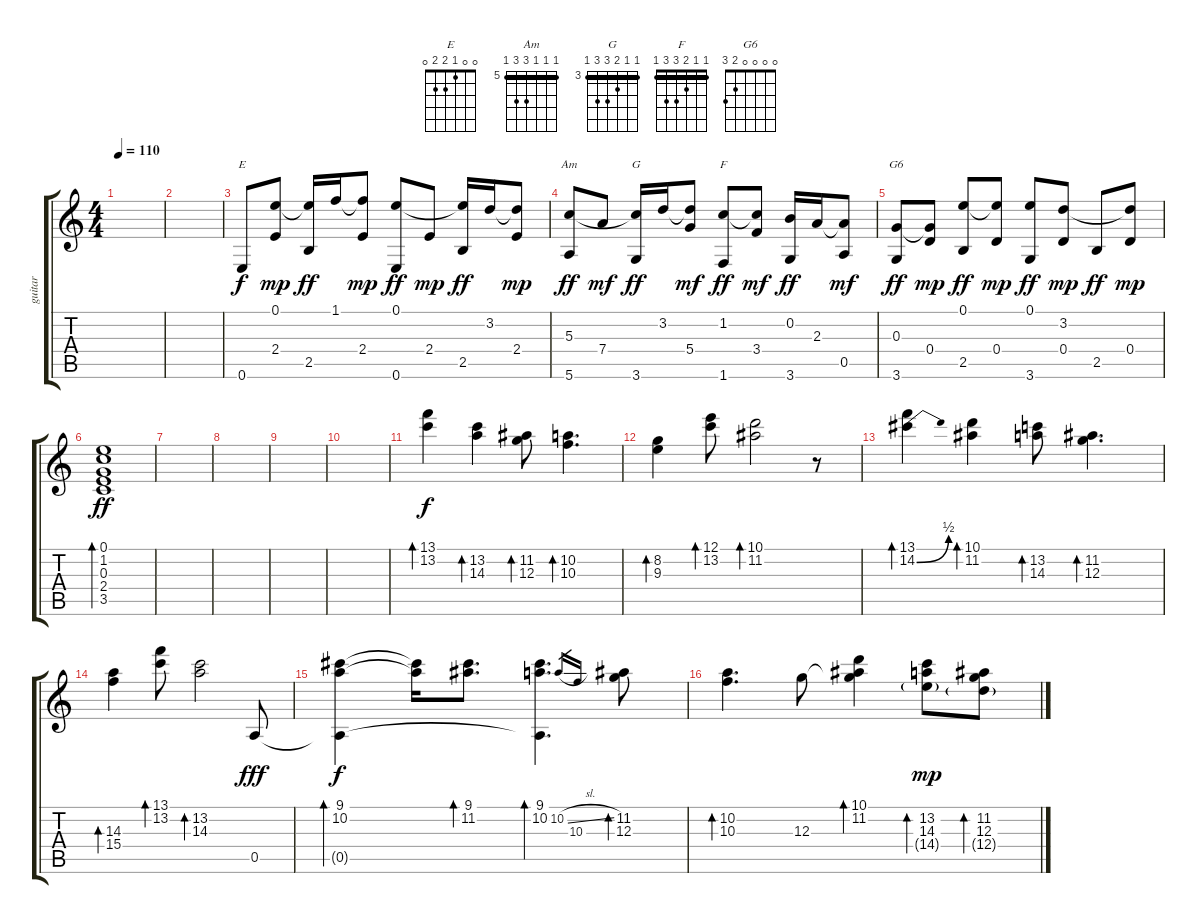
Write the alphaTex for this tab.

\track ("guitar" "guitar") {instrument electricguitarjazz}
\staff {score tabs}
\tuning (E4 B3 G3 D3 A2 E2) {hide}
\chord ("E" 0 0 1 2 2 0)
\chord ("Am" 5 5 5 7 7 5) {firstfret 5 barre 5}
\chord ("G" 3 3 4 5 5 3) {firstfret 3 barre 3}
\chord ("F" 1 1 2 3 3 1) {barre 1}
\chord ("G6" 0 0 0 0 2 3)
\ts (4 4)
\tempo 110
\clef g2
\ks c
|
|
0.6.8{ch "E"} (0.1 2.4).8{dy mp} (0.1{t} 2.5).16{dy ff} 1.1.16 (1.1{t} 2.4).8{dy mp} (0.1 0.6).8{dy ff} 2.4.8{dy mp} (0.1{t} 2.5).16{dy ff} 3.2.16 (3.2{t} 2.4).8{dy mp} |
(5.3 5.6).8{ch "Am" dy ff} 7.4.8{dy mf} (5.3{t} 3.6).16{ch "G" dy ff} 3.2.16 (3.2{t} 5.4).8{dy mf} (1.2 1.6).8{ch "F" dy ff} (1.2{t} 3.4).8{dy mf} (0.2 3.6).16{dy ff} 2.3.16 (2.3{t} 0.5).8{dy mf} |
(0.3 3.6).8{ch "G6" dy ff} (0.3{t} 0.4).8{dy mp} (0.1 2.5).8{dy ff} (0.1{t} 0.4).8{dy mp} (0.1 3.6).8{dy ff} (3.2 0.4).8{dy mp} 2.5.8{dy ff} (3.2{t} 0.4).8{dy mp} |
(0.1 1.2 0.3 2.4 3.5).1{bd 120 dy ff} |
|
|
|
|
(13.1 13.2).4{bd 240 dy f} (13.2 14.3).4{bd 240} (11.2 12.3).8{bd 240} (10.2 10.3).4{d bd 240} |
(8.2 9.3).4{bd 240} (12.1 13.2).8{bd 240} (10.1 11.2).2{bd 240} r.8 |
(13.1 14.2{be (bend 0 0 60 2)}).4{bd 240} (10.1 11.2).4{bd 240} (13.2 14.3).8{bd 240} (11.2 12.3).4{d bd 240} |
(14.3 15.4).4{bd 240} (13.1 13.2).8{bd 240} (13.2 14.3).2{bd 240} 0.5.8{dy fff} |
(9.1 10.2 0.5{t}).4{bd 240 dy f} (9.1{t} 10.2{t}).16 (9.1 11.2).8{d bd 240} (9.1 10.2 0.5{t}).4{d bd 240} 10.2{sl}.16{gr} 10.3.16{gr} (11.2 12.3).8{bd 240} |
(10.2 10.3).4{d bd 240} 12.3.8 (10.1 11.2 12.3{t}).4{bd 240} (13.2 14.3 14.4{g}).8{bd 240 dy mp} (11.2 12.3 12.4{g}).8{bd 240}
